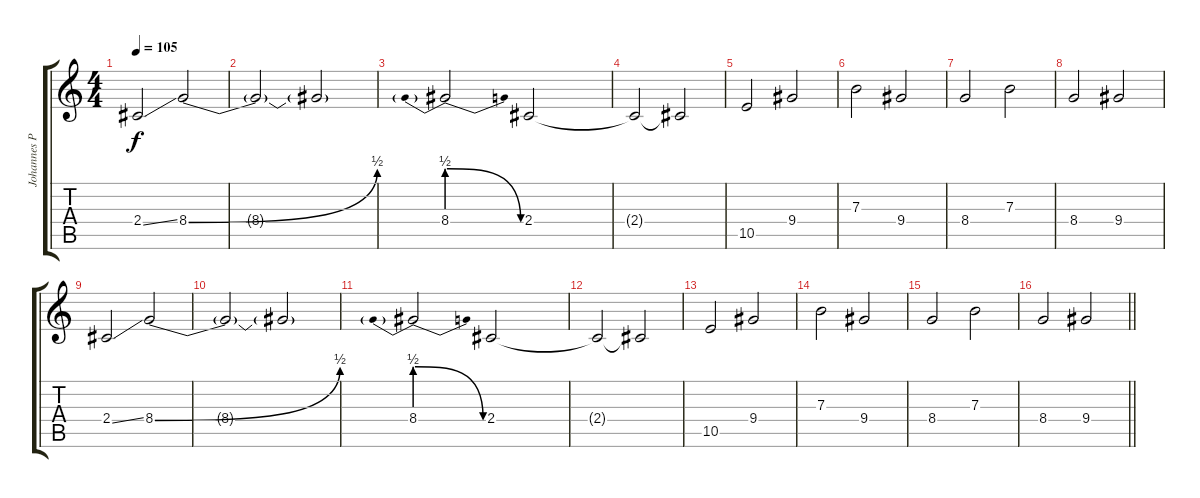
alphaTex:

\track ("Johannes Persson" "Johannes P") {instrument distortionguitar}
\staff {score tabs}
\tuning (Db4 Ab3 E3 B2 Gb2 B1) {hide}
\ts (4 4)
\tempo 105
\clef g2
\ks c
2.4{ss}.2{dy f} 8.4{be (bend 0 0 60 2)}.2 |
8.4{t}.2 8.4{t}.2 |
8.4{be (prebendrelease 0 2 60 0)}.2 2.4.2 |
2.4{t}.2 2.4{t}.2 |
10.5.2 9.4.2 |
7.3.2 9.4.2 |
8.4.2 7.3.2 |
8.4.2 9.4.2 |
2.4{ss}.2 8.4{be (bend 0 0 60 2)}.2 |
8.4{t}.2 8.4{t}.2 |
8.4{be (prebendrelease 0 2 60 0)}.2 2.4.2 |
2.4{t}.2 2.4{t}.2 |
10.5.2 9.4.2 |
7.3.2 9.4.2 |
8.4.2 7.3.2 |
\barLineRight lightlight
8.4.2 9.4.2
